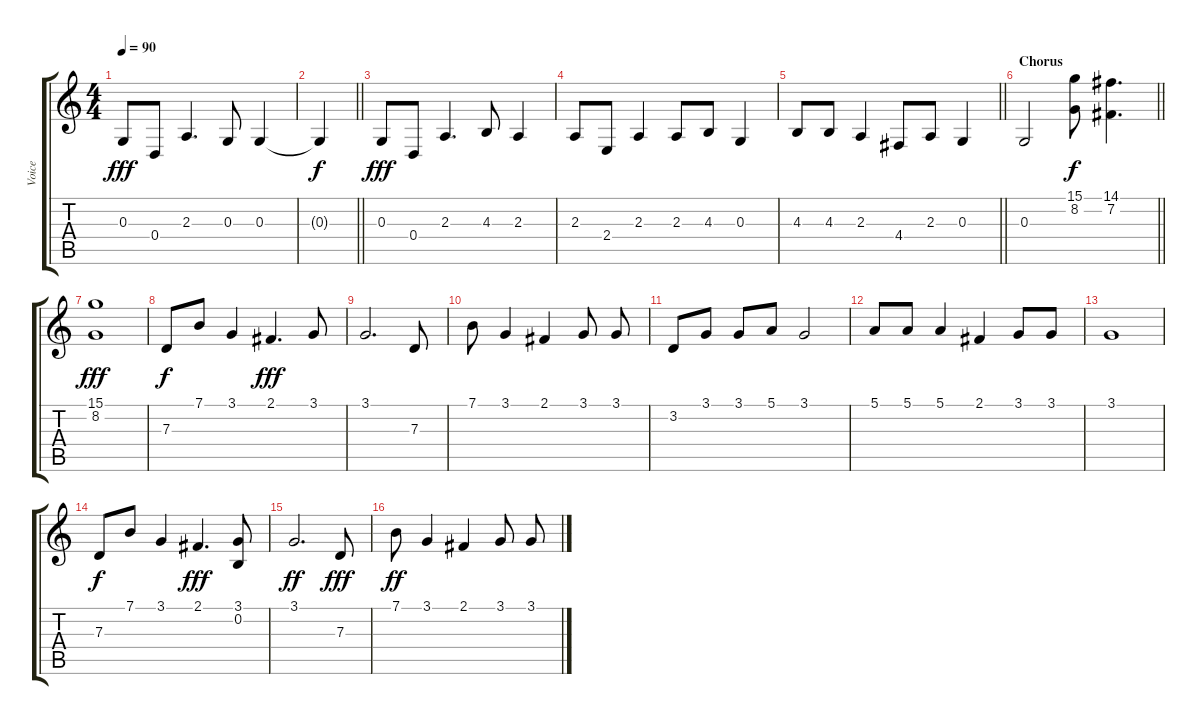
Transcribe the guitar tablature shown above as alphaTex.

\track ("Voice" "Voice") {instrument pad1newage}
\staff {score tabs}
\tuning (E4 B3 G3 D3 A2 E2) {hide}
\ts (4 4)
\tempo 90
\clef g2
\ks c
0.3.8{dy fff} 0.4.8 2.3.4{d} 0.3.8 0.3.4 |
\barLineRight lightlight
0.3{t}.4{dy f} |
0.3.8{dy fff} 0.4.8 2.3.4{d} 4.3.8 2.3.4 |
2.3.8 2.4.8 2.3.4 2.3.8 4.3.8 0.3.4 |
\barLineRight lightlight
4.3.8 4.3.8 2.3.4 4.4.8 2.3.8 0.3.4 |
\section ("" "Chorus")
\barLineRight lightlight
0.3.2 (15.1 8.2).8{dy f} (14.1 7.2).4{d} |
(15.1 8.2).1{dy fff} |
7.3.8{dy f} 7.1.8 3.1.4 2.1.4{d dy fff} 3.1.8 |
3.1.2{d} 7.3.8 |
7.1.8 3.1.4 2.1.4 3.1.8 3.1.8 |
3.2.8 3.1.8 3.1.8 5.1.8 3.1.2 |
5.1.8 5.1.8 5.1.4 2.1.4 3.1.8 3.1.8 |
3.1.1 |
7.3.8{dy f} 7.1.8 3.1.4 2.1.4{d dy fff} (3.1 0.2).8 |
3.1.2{d dy ff} 7.3.8{dy fff} |
7.1.8{dy ff} 3.1.4 2.1.4 3.1.8 3.1.8
